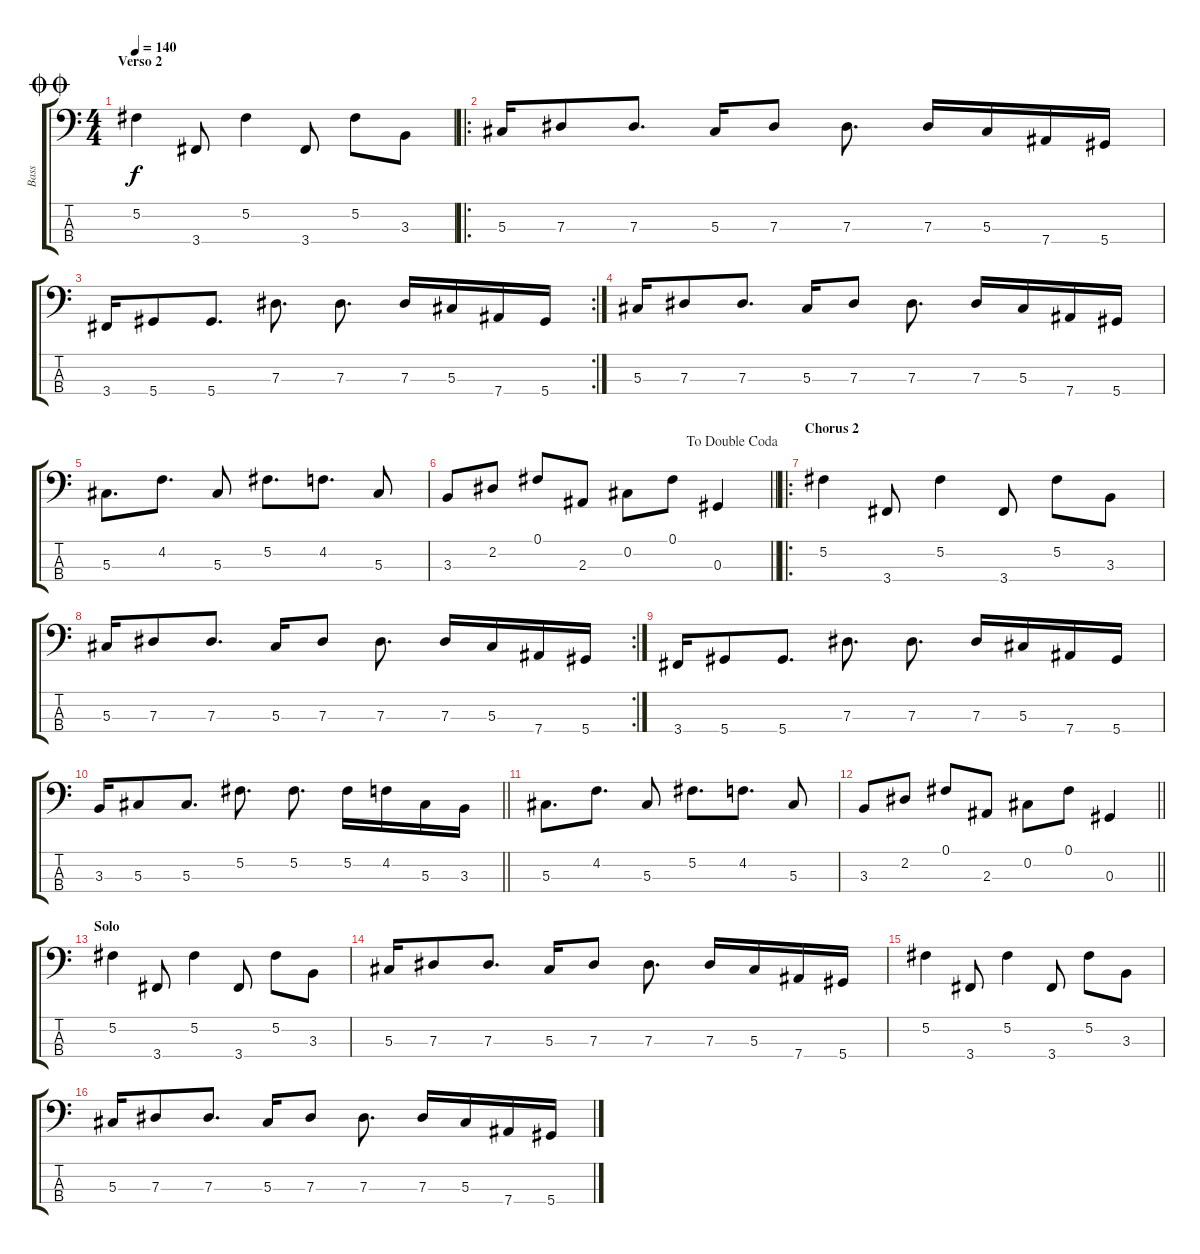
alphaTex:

\track ("Bass" "Bass") {instrument electricbassfinger}
\staff {score tabs}
\tuning (Gb2 Db2 Ab1 Eb1) {hide}
\ts (4 4)
\section ("" "Verso 2")
\jump doublecoda
\tempo 140
\clef f4
\ks c
5.2.4{dy f} 3.4.8 5.2.4 3.4.8 5.2.8 3.3.8 |
\ro
5.3.16 7.3.8 7.3.8{d} 5.3.16 7.3.8 7.3.8{d} 7.3.16 5.3.16 7.4.16 5.4.16 |
\rc 2
3.4.16 5.4.8 5.4.8{d} 7.3.8{d} 7.3.8{d} 7.3.16 5.3.16 7.4.16 5.4.16 |
5.3.16 7.3.8 7.3.8{d} 5.3.16 7.3.8 7.3.8{d} 7.3.16 5.3.16 7.4.16 5.4.16 |
5.3.8{d} 4.2.8{d} 5.3.8 5.2.8{d} 4.2.8{d} 5.3.8 |
\jump dadoublecoda
\barLineRight lightlight
3.3.8 2.2.8 0.1.8 2.3.8 0.2.8 0.1.8 0.3.4 |
\ro
\section ("" "Chorus 2")
5.2.4 3.4.8 5.2.4 3.4.8 5.2.8 3.3.8 |
\rc 2
5.3.16 7.3.8 7.3.8{d} 5.3.16 7.3.8 7.3.8{d} 7.3.16 5.3.16 7.4.16 5.4.16 |
3.4.16 5.4.8 5.4.8{d} 7.3.8{d} 7.3.8{d} 7.3.16 5.3.16 7.4.16 5.4.16 |
\barLineRight lightlight
3.3.16 5.3.8 5.3.8{d} 5.2.8{d} 5.2.8{d} 5.2.16 4.2.16 5.3.16 3.3.16 |
5.3.8{d} 4.2.8{d} 5.3.8 5.2.8{d} 4.2.8{d} 5.3.8 |
\barLineRight lightlight
3.3.8 2.2.8 0.1.8 2.3.8 0.2.8 0.1.8 0.3.4 |
\section ("" "Solo")
5.2.4 3.4.8 5.2.4 3.4.8 5.2.8 3.3.8 |
5.3.16 7.3.8 7.3.8{d} 5.3.16 7.3.8 7.3.8{d} 7.3.16 5.3.16 7.4.16 5.4.16 |
5.2.4 3.4.8 5.2.4 3.4.8 5.2.8 3.3.8 |
5.3.16 7.3.8 7.3.8{d} 5.3.16 7.3.8 7.3.8{d} 7.3.16 5.3.16 7.4.16 5.4.16
